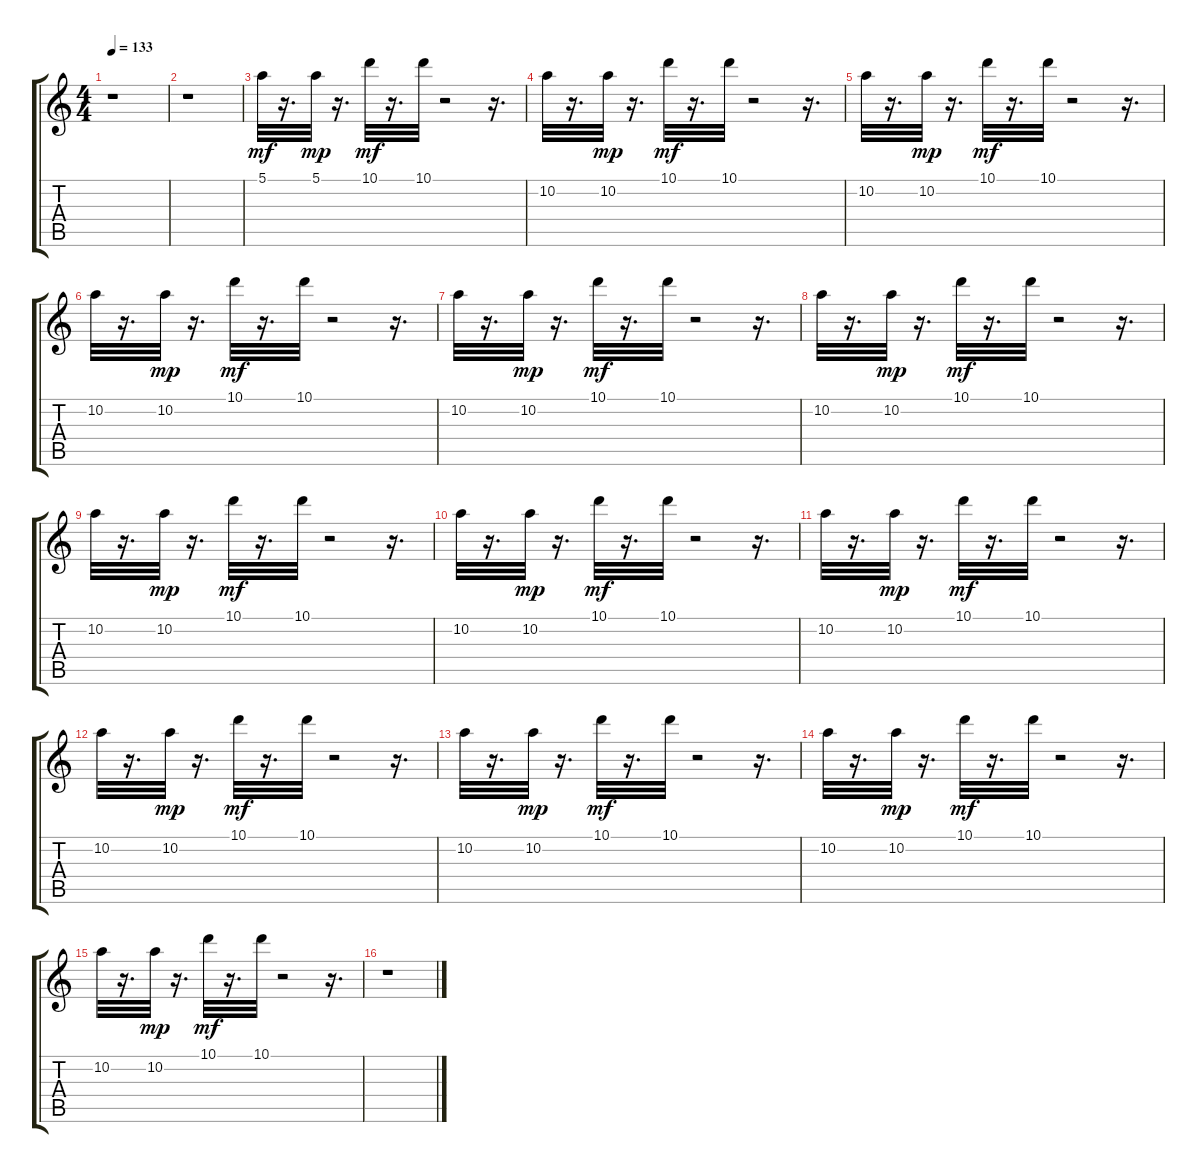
\track "" {instrument electricbassfinger}
\staff {score tabs}
\tuning (E4 B3 G3 D3 A2 E2) {hide}
\ts (4 4)
\tempo 133
\clef g2
\ks c
r.1{dy mf} |
r.1 |
5.1.32 r.16{d} 5.1.32{dy mp} r.16{d} 10.1.32{dy mf} r.16{d} 10.1.32 r.2 r.16{d} |
10.2.32 r.16{d} 10.2.32{dy mp} r.16{d} 10.1.32{dy mf} r.16{d} 10.1.32 r.2 r.16{d} |
10.2.32 r.16{d} 10.2.32{dy mp} r.16{d} 10.1.32{dy mf} r.16{d} 10.1.32 r.2 r.16{d} |
10.2.32 r.16{d} 10.2.32{dy mp} r.16{d} 10.1.32{dy mf} r.16{d} 10.1.32 r.2 r.16{d} |
10.2.32 r.16{d} 10.2.32{dy mp} r.16{d} 10.1.32{dy mf} r.16{d} 10.1.32 r.2 r.16{d} |
10.2.32 r.16{d} 10.2.32{dy mp} r.16{d} 10.1.32{dy mf} r.16{d} 10.1.32 r.2 r.16{d} |
10.2.32 r.16{d} 10.2.32{dy mp} r.16{d} 10.1.32{dy mf} r.16{d} 10.1.32 r.2 r.16{d} |
10.2.32 r.16{d} 10.2.32{dy mp} r.16{d} 10.1.32{dy mf} r.16{d} 10.1.32 r.2 r.16{d} |
10.2.32 r.16{d} 10.2.32{dy mp} r.16{d} 10.1.32{dy mf} r.16{d} 10.1.32 r.2 r.16{d} |
10.2.32 r.16{d} 10.2.32{dy mp} r.16{d} 10.1.32{dy mf} r.16{d} 10.1.32 r.2 r.16{d} |
10.2.32 r.16{d} 10.2.32{dy mp} r.16{d} 10.1.32{dy mf} r.16{d} 10.1.32 r.2 r.16{d} |
10.2.32 r.16{d} 10.2.32{dy mp} r.16{d} 10.1.32{dy mf} r.16{d} 10.1.32 r.2 r.16{d} |
10.2.32 r.16{d} 10.2.32{dy mp} r.16{d} 10.1.32{dy mf} r.16{d} 10.1.32 r.2 r.16{d} |
r.1
